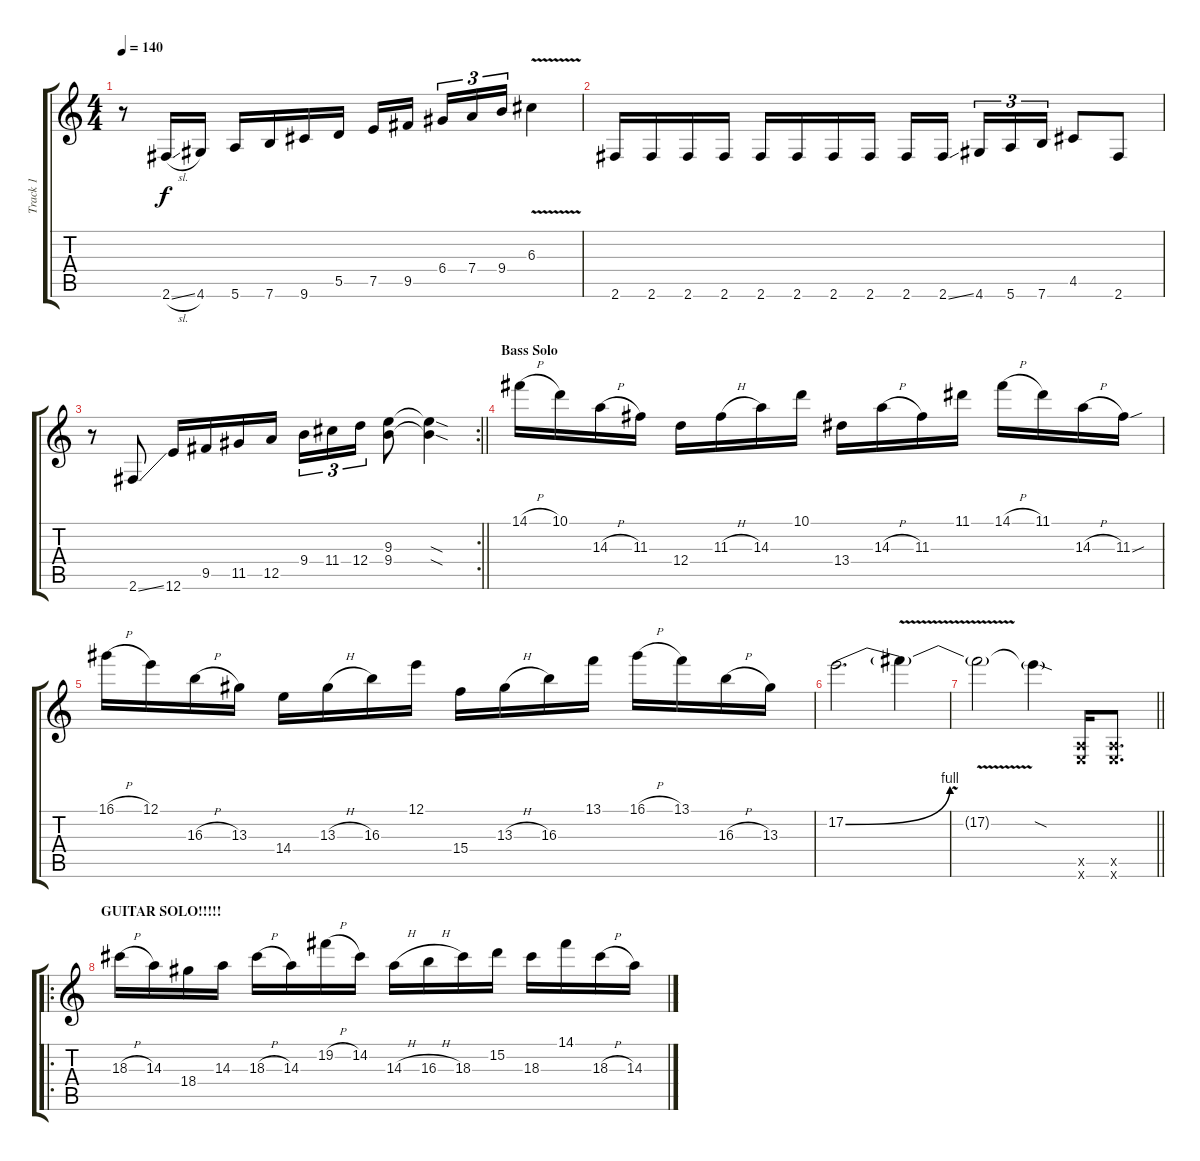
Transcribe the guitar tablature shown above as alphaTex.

\track ("Track 1" "Track 1") {instrument overdrivenguitar}
\staff {score tabs}
\tuning (E4 B3 G3 D3 A2 E2) {hide}
\ts (4 4)
\tempo 140
\clef g2
\ks c
r.8{dy f} 2.6{sl}.16 4.6.16 5.6.16 7.6.16 9.6.16 5.5.16 7.5.16 9.5.16{beam splitsecondary} 6.4.16{tu (3 2)} 7.4.16{tu (3 2)} 9.4.16{tu (3 2)} 6.3{v}.4 |
2.6.16 2.6.16 2.6.16 2.6.16 2.6.16 2.6.16 2.6.16 2.6.16 2.6.16 2.6{ss}.16{beam splitsecondary} 4.6.16{tu (3 2)} 5.6.16{tu (3 2)} 7.6.16{tu (3 2)} 4.5.8 2.6.8 |
\rc 2
\barLineRight lightlight
r.8 2.6{ss}.8 12.6.16 9.5.16 11.5.16 12.5.16 9.4.16{tu (3 2)} 11.4.16{tu (3 2)} 12.4.16{tu (3 2)} (9.3 9.4).8 (9.3{sod t} 9.4{sod t}).4 |
\section ("" "Bass Solo")
14.1{h}.16 10.1.16 14.3{h}.16 11.3.16 12.4.16 11.3{h}.16 14.3.16 10.1.16 13.4.16 14.3{h}.16 11.3.16 11.1.16 14.1{h}.16 11.1.16 14.3{h}.16 11.3{sou}.16 |
16.1{h}.16 12.1.16 16.3{h}.16 13.3.16 14.4.16 13.3{h}.16 16.3.16 12.1.16 15.4.16 13.3{h}.16 16.3.16 13.1.16 16.1{h}.16 13.1.16 16.3{h}.16 13.3.16 |
17.2{be (bend 0 0 60 4)}.2{d} 17.2{v t}.4 |
\barLineRight lightlight
17.2{t}.2 17.2{sod t}.4 (0.5{x} 0.6{x}).16 (0.5{x} 0.6{x}).8{d} |
\ro
\section ("" "GUITAR SOLO!!!!!")
18.3{h}.16 14.3.16 18.4.16 14.3.16 18.3{h}.16 14.3.16 19.2{h}.16 14.2.16 14.3{h}.16 16.3{h}.16 18.3.16 15.2.16 18.3.16 14.1.16 18.3{h}.16 14.3.16
